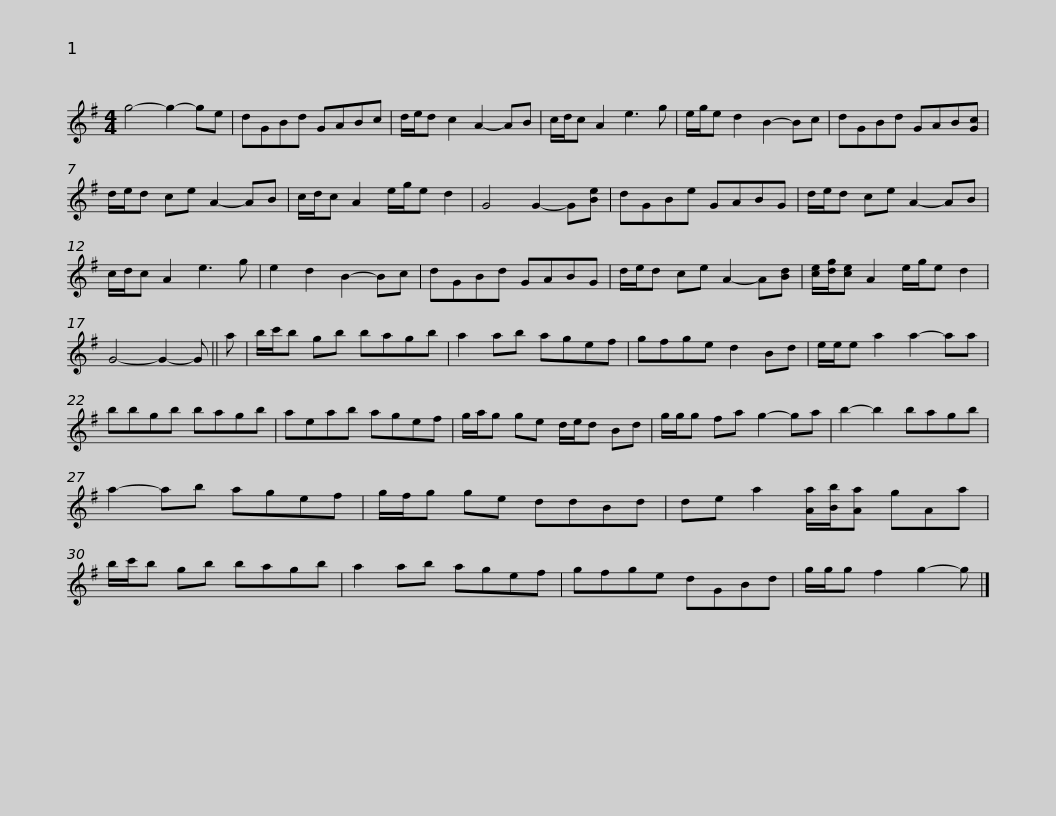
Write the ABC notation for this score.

X:1
L:1/8
M:4/4
I:linebreak $
K:G
V:1 treble
V:1
 g4- g2- ge | dGBd GABc | d/e/d c2 A2- AB | c/d/c A2 e3 g | e/g/e d2 B2- Bc | %5
 dGBd GAB[Gc] |$ d/e/d ce A2- AB | c/d/c A2 e/g/e d2 | G4 G2- G[Be] | dGBe GABG | %10
 d/e/d ce A2- AB | c/d/c A2 e3 g |$ e2 d2 B2- Bc | dGBd GABG | d/e/d ce A2- A[Bd] | %15
 [ce]/[dg]/[ce] A2 e/g/e d2 | G4- G2- G || a |$ b/c'/b gb bagb | a2 ab agef | %20
 gfge d2 Bd | e/e/e a2 a2- aa | bbgb bagb |$ aeab agef | g/a/g ge d/e/d Bd | %25
 g/g/g fa g2- ga | b2- b2 bagb | a2- ab agef |$ g/f/g ge ddBd | de a2 [Aa]/[Bb]/[Aa] gAa | %30
 b/c'/b gb bagb | a2 ab agef |$ gfge dGBd | g/g/g f2 g2- g |] %34
